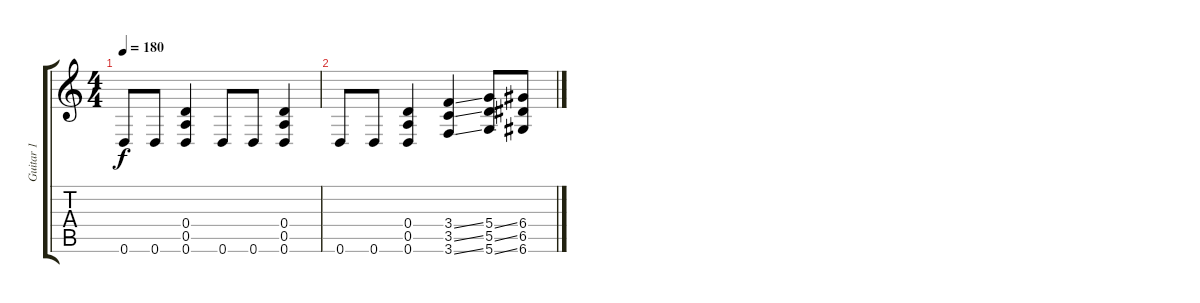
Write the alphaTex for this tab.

\track ("Guitar 1" "Guitar 1") {instrument distortionguitar}
\staff {score tabs}
\tuning (E4 B3 G3 D3 A2 D2) {hide}
\ts (4 4)
\tempo 180
\clef g2
\ks c
0.6.8{dy f} 0.6.8 (0.4 0.5 0.6).4 0.6.8 0.6.8 (0.4 0.5 0.6).4 |
0.6.8 0.6.8 (0.4 0.5 0.6).4 (3.4{ss} 3.5{ss} 3.6{ss}).4 (5.4{ss} 5.5{ss} 5.6{ss}).8 (6.4 6.5 6.6).8
